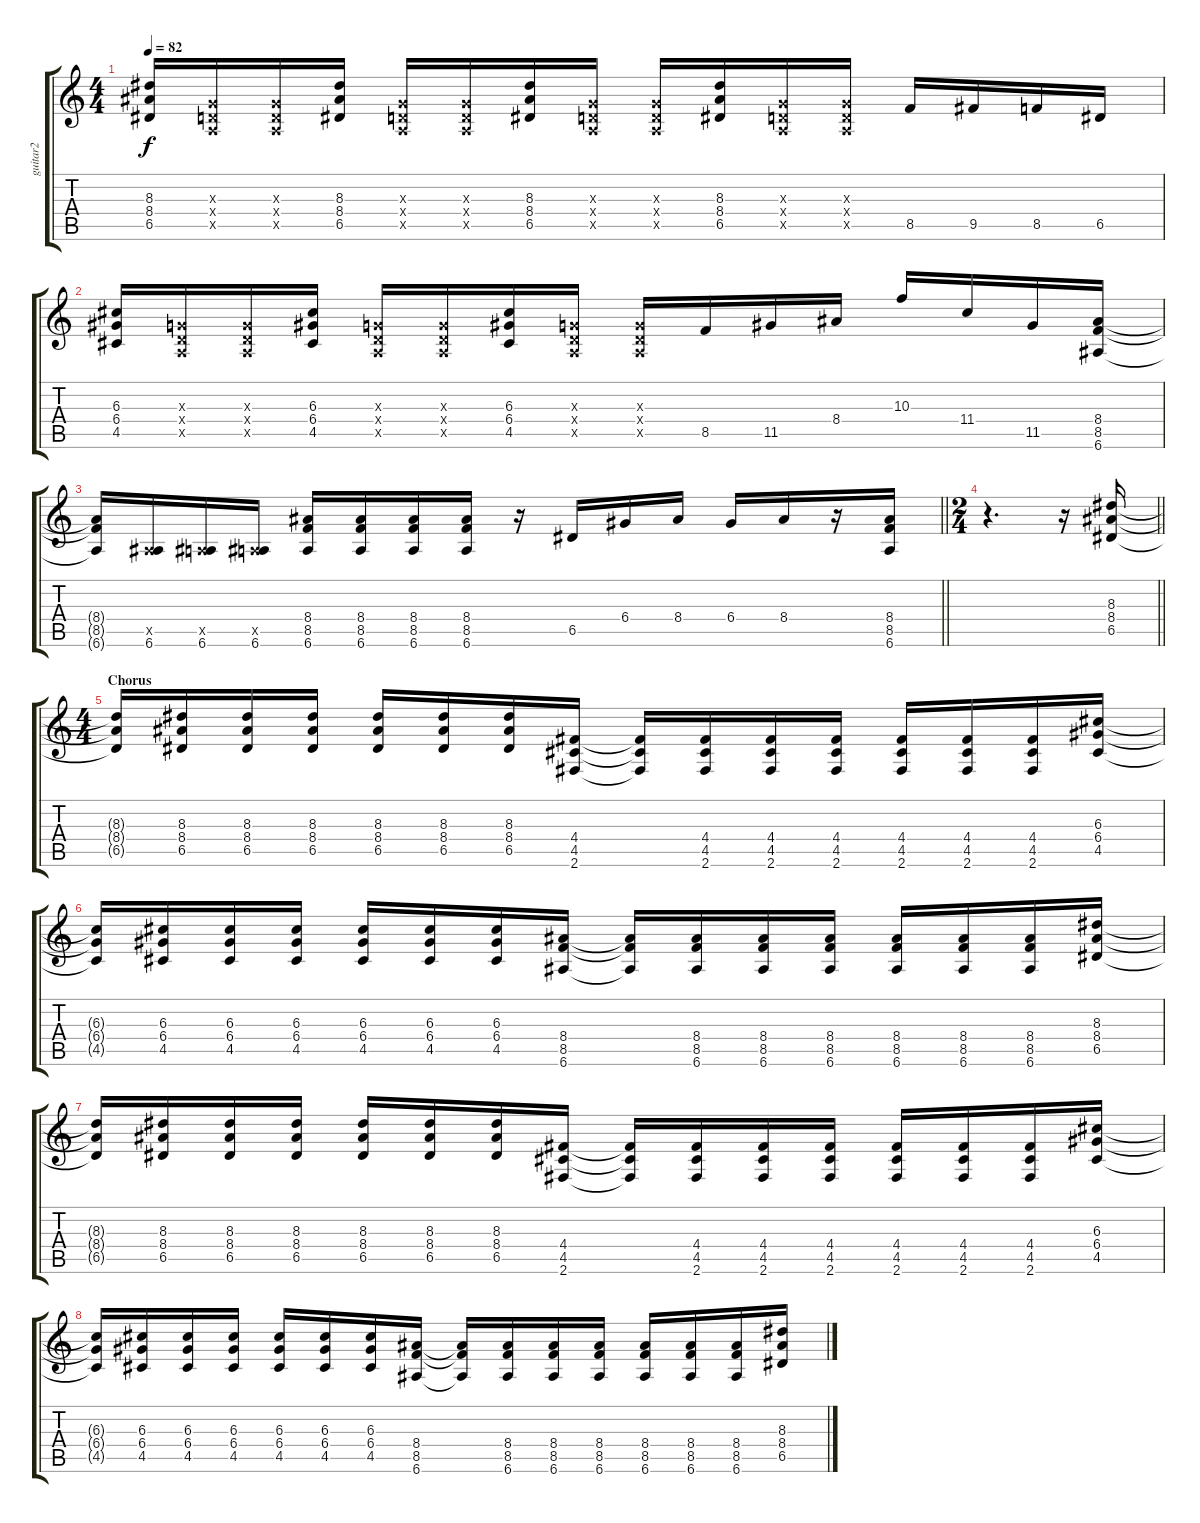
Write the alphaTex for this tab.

\track ("guitar2" "guitar2") {instrument distortionguitar}
\staff {score tabs}
\tuning (E4 B3 G3 D3 A2 E2) {hide}
\ts (4 4)
\tempo 82
\clef g2
\ks c
(8.3 8.4 6.5).16{dy f} (0.3{x} 0.4{x} 0.5{x}).16 (0.3{x} 0.4{x} 0.5{x}).16 (8.3 8.4 6.5).16 (0.3{x} 0.4{x} 0.5{x}).16 (0.3{x} 0.4{x} 0.5{x}).16 (8.3 8.4 6.5).16 (0.3{x} 0.4{x} 0.5{x}).16 (0.3{x} 0.4{x} 0.5{x}).16 (8.3 8.4 6.5).16 (0.3{x} 0.4{x} 0.5{x}).16 (0.3{x} 0.4{x} 0.5{x}).16 8.5.16 9.5.16 8.5.16 6.5.16 |
(6.3 6.4 4.5).16 (0.3{x} 0.4{x} 0.5{x}).16 (0.3{x} 0.4{x} 0.5{x}).16 (6.3 6.4 4.5).16 (0.3{x} 0.4{x} 0.5{x}).16 (0.3{x} 0.4{x} 0.5{x}).16 (6.3 6.4 4.5).16 (0.3{x} 0.4{x} 0.5{x}).16 (0.3{x} 0.4{x} 0.5{x}).16 8.5.16 11.5.16 8.4.16 10.3.16 11.4.16 11.5.16 (8.4 8.5 6.6).16 |
\barLineRight lightlight
(8.4{t} 8.5{t} 6.6{t}).16 (0.5{x} 6.6).16 (0.5{x} 6.6).16 (0.5{x} 6.6).16 (8.4 8.5 6.6).16 (8.4 8.5 6.6).16 (8.4 8.5 6.6).16 (8.4 8.5 6.6).16 r.16 6.5.16 6.4.16 8.4.16 6.4.16 8.4.16 r.16 (8.4 8.5 6.6).16 |
\ts (2 4)
\barLineRight lightlight
r.4{d} r.16 (8.3 8.4 6.5).16 |
\ts (4 4)
\section ("" "Chorus")
(8.3{t} 8.4{t} 6.5{t}).16 (8.3 8.4 6.5).16 (8.3 8.4 6.5).16 (8.3 8.4 6.5).16 (8.3 8.4 6.5).16 (8.3 8.4 6.5).16 (8.3 8.4 6.5).16 (4.4 4.5 2.6).16 (4.4{t} 4.5{t} 2.6{t}).16 (4.4 4.5 2.6).16 (4.4 4.5 2.6).16 (4.4 4.5 2.6).16 (4.4 4.5 2.6).16 (4.4 4.5 2.6).16 (4.4 4.5 2.6).16 (6.3 6.4 4.5).16 |
(6.3{t} 6.4{t} 4.5{t}).16 (6.3 6.4 4.5).16 (6.3 6.4 4.5).16 (6.3 6.4 4.5).16 (6.3 6.4 4.5).16 (6.3 6.4 4.5).16 (6.3 6.4 4.5).16 (8.4 8.5 6.6).16 (8.4{t} 8.5{t} 6.6{t}).16 (8.4 8.5 6.6).16 (8.4 8.5 6.6).16 (8.4 8.5 6.6).16 (8.4 8.5 6.6).16 (8.4 8.5 6.6).16 (8.4 8.5 6.6).16 (8.3 8.4 6.5).16 |
(8.3{t} 8.4{t} 6.5{t}).16 (8.3 8.4 6.5).16 (8.3 8.4 6.5).16 (8.3 8.4 6.5).16 (8.3 8.4 6.5).16 (8.3 8.4 6.5).16 (8.3 8.4 6.5).16 (4.4 4.5 2.6).16 (4.4{t} 4.5{t} 2.6{t}).16 (4.4 4.5 2.6).16 (4.4 4.5 2.6).16 (4.4 4.5 2.6).16 (4.4 4.5 2.6).16 (4.4 4.5 2.6).16 (4.4 4.5 2.6).16 (6.3 6.4 4.5).16 |
(6.3{t} 6.4{t} 4.5{t}).16 (6.3 6.4 4.5).16 (6.3 6.4 4.5).16 (6.3 6.4 4.5).16 (6.3 6.4 4.5).16 (6.3 6.4 4.5).16 (6.3 6.4 4.5).16 (8.4 8.5 6.6).16 (8.4{t} 8.5{t} 6.6{t}).16 (8.4 8.5 6.6).16 (8.4 8.5 6.6).16 (8.4 8.5 6.6).16 (8.4 8.5 6.6).16 (8.4 8.5 6.6).16 (8.4 8.5 6.6).16 (8.3 8.4 6.5).16
